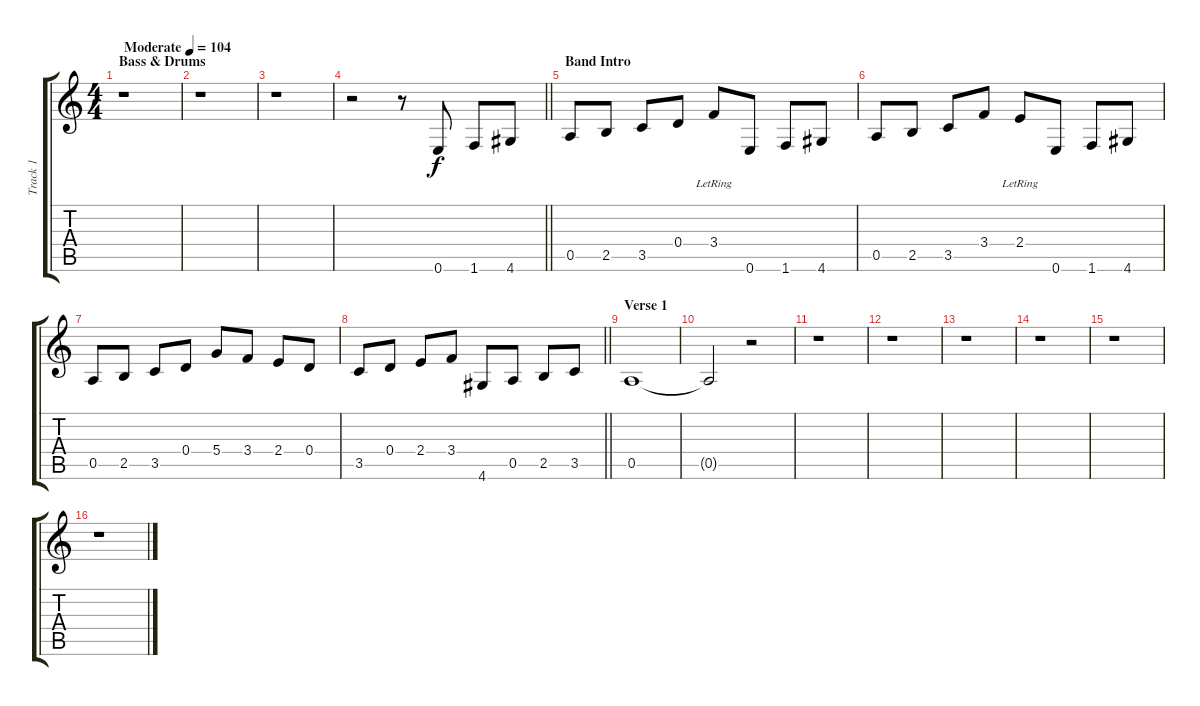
\track ("Track 1" "Track 1") {instrument overdrivenguitar}
\staff {score tabs}
\tuning (E4 B3 G3 D3 A2 E2) {hide}
\ts (4 4)
\section ("" "Bass & Drums")
\tempo (104 "Moderate")
\clef g2
\ks c
r.1{dy f instrument overdrivenguitar} |
r.1 |
r.1 |
\barLineRight lightlight
r.2 r.8 0.6.8 1.6.8 4.6.8 |
\section ("" "Band Intro")
0.5.8 2.5.8 3.5.8 0.4.8 3.4{lr}.8 0.6.8 1.6.8 4.6.8 |
0.5.8 2.5.8 3.5.8 3.4.8 2.4{lr}.8 0.6.8 1.6.8 4.6.8 |
0.5.8 2.5.8 3.5.8 0.4.8 5.4.8 3.4.8 2.4.8 0.4.8 |
\barLineRight lightlight
3.5.8 0.4.8 2.4.8 3.4.8 4.6.8 0.5.8 2.5.8 3.5.8 |
\section ("" "Verse 1")
0.5.1{volume 0} |
0.5{t}.2 r.2 |
r.1 |
r.1 |
r.1 |
r.1 |
r.1 |
r.1
